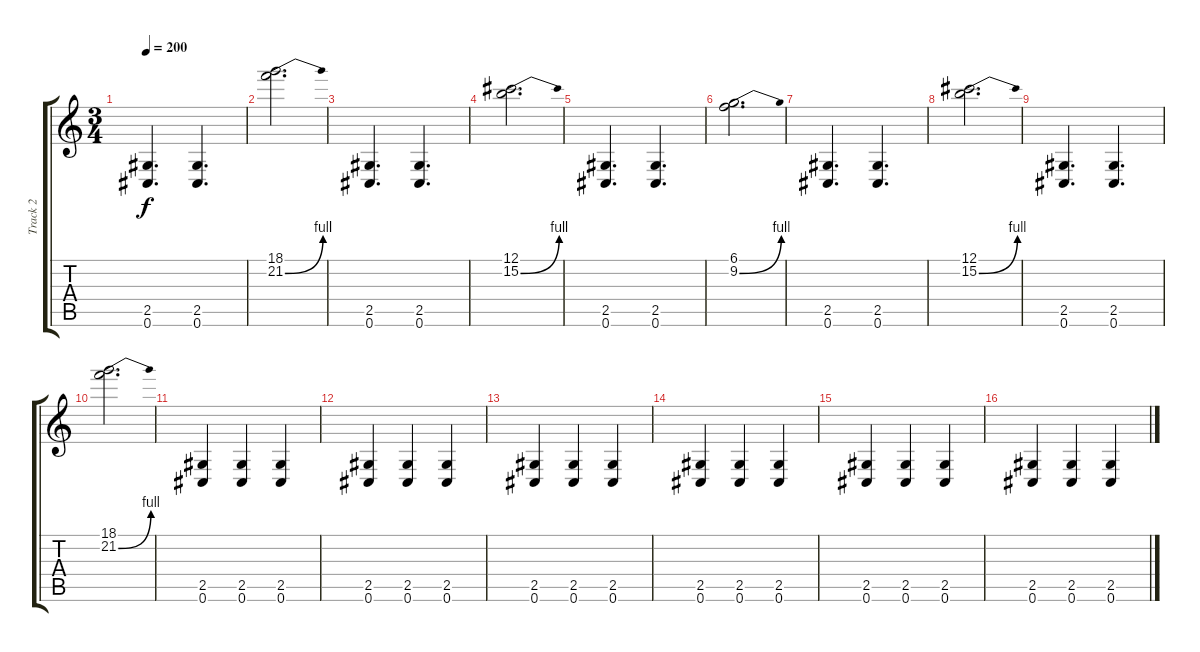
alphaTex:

\track ("Track 2" "Track 2") {instrument distortionguitar}
\staff {score tabs}
\tuning (Db4 Ab3 E3 B2 Gb2 Db2) {hide}
\ts (3 4)
\tempo 200
\clef g2
\ks c
(2.5 0.6).4{d dy f} (2.5 0.6).4{d} |
(18.1 21.2{be (bend 0 0 60 4)}).2{d} |
(2.5 0.6).4{d} (2.5 0.6).4{d} |
(12.1 15.2{be (bend 0 0 60 4)}).2{d} |
(2.5 0.6).4{d} (2.5 0.6).4{d} |
(6.1 9.2{be (bend 0 0 60 4)}).2{d} |
(2.5 0.6).4{d} (2.5 0.6).4{d} |
(12.1 15.2{be (bend 0 0 60 4)}).2{d} |
(2.5 0.6).4{d} (2.5 0.6).4{d} |
(18.1 21.2{be (bend 0 0 60 4)}).2{d} |
(2.5 0.6).4 (2.5 0.6).4 (2.5 0.6).4 |
(2.5 0.6).4 (2.5 0.6).4 (2.5 0.6).4 |
(2.5 0.6).4 (2.5 0.6).4 (2.5 0.6).4 |
(2.5 0.6).4 (2.5 0.6).4 (2.5 0.6).4 |
(2.5 0.6).4 (2.5 0.6).4 (2.5 0.6).4 |
(2.5 0.6).4 (2.5 0.6).4 (2.5 0.6).4
